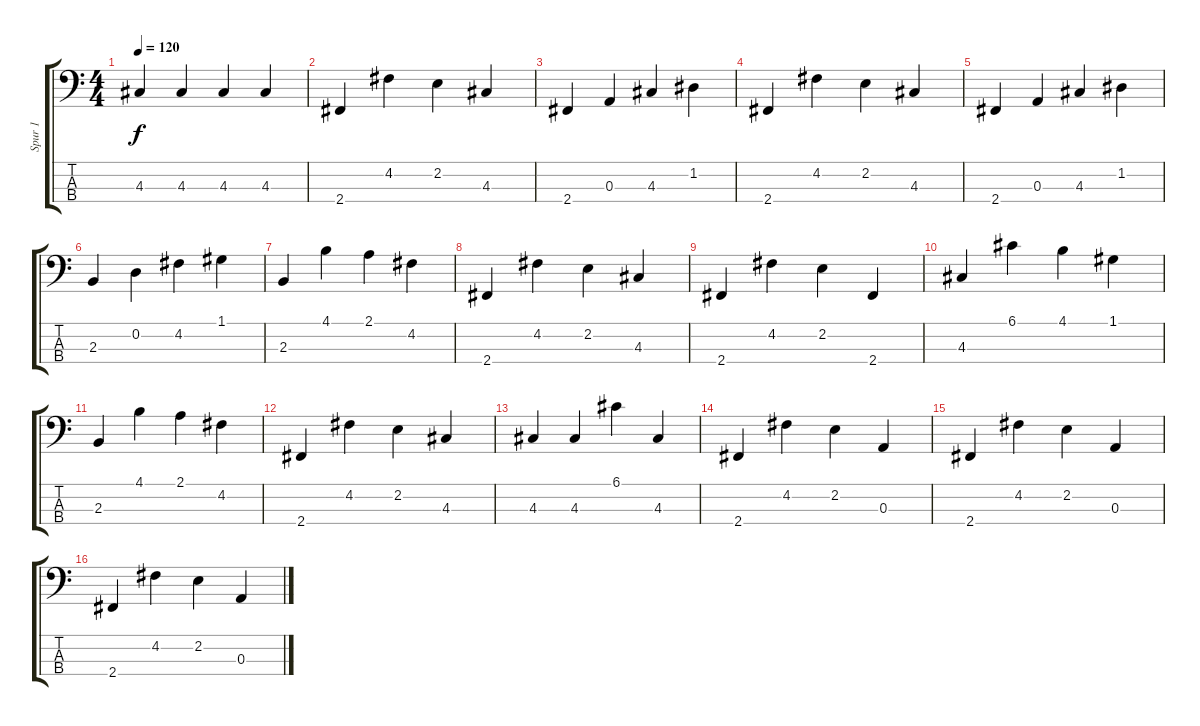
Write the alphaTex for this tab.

\track ("Spur 1" "Spur 1") {instrument acousticguitarsteel}
\staff {score tabs}
\tuning (G2 D2 A1 E1) {hide}
\ts (4 4)
\tempo 120
\clef f4
\ks c
4.3.4{dy f} 4.3.4 4.3.4 4.3.4 |
2.4.4 4.2.4 2.2.4 4.3.4 |
2.4.4 0.3.4 4.3.4 1.2.4 |
2.4.4 4.2.4 2.2.4 4.3.4 |
2.4.4 0.3.4 4.3.4 1.2.4 |
2.3.4 0.2.4 4.2.4 1.1.4 |
2.3.4 4.1.4 2.1.4 4.2.4 |
2.4.4 4.2.4 2.2.4 4.3.4 |
2.4.4 4.2.4 2.2.4 2.4.4 |
4.3.4 6.1.4 4.1.4 1.1.4 |
2.3.4 4.1.4 2.1.4 4.2.4 |
2.4.4 4.2.4 2.2.4 4.3.4 |
4.3.4 4.3.4 6.1.4 4.3.4 |
2.4.4 4.2.4 2.2.4 0.3.4 |
2.4.4 4.2.4 2.2.4 0.3.4 |
2.4.4 4.2.4 2.2.4 0.3.4
